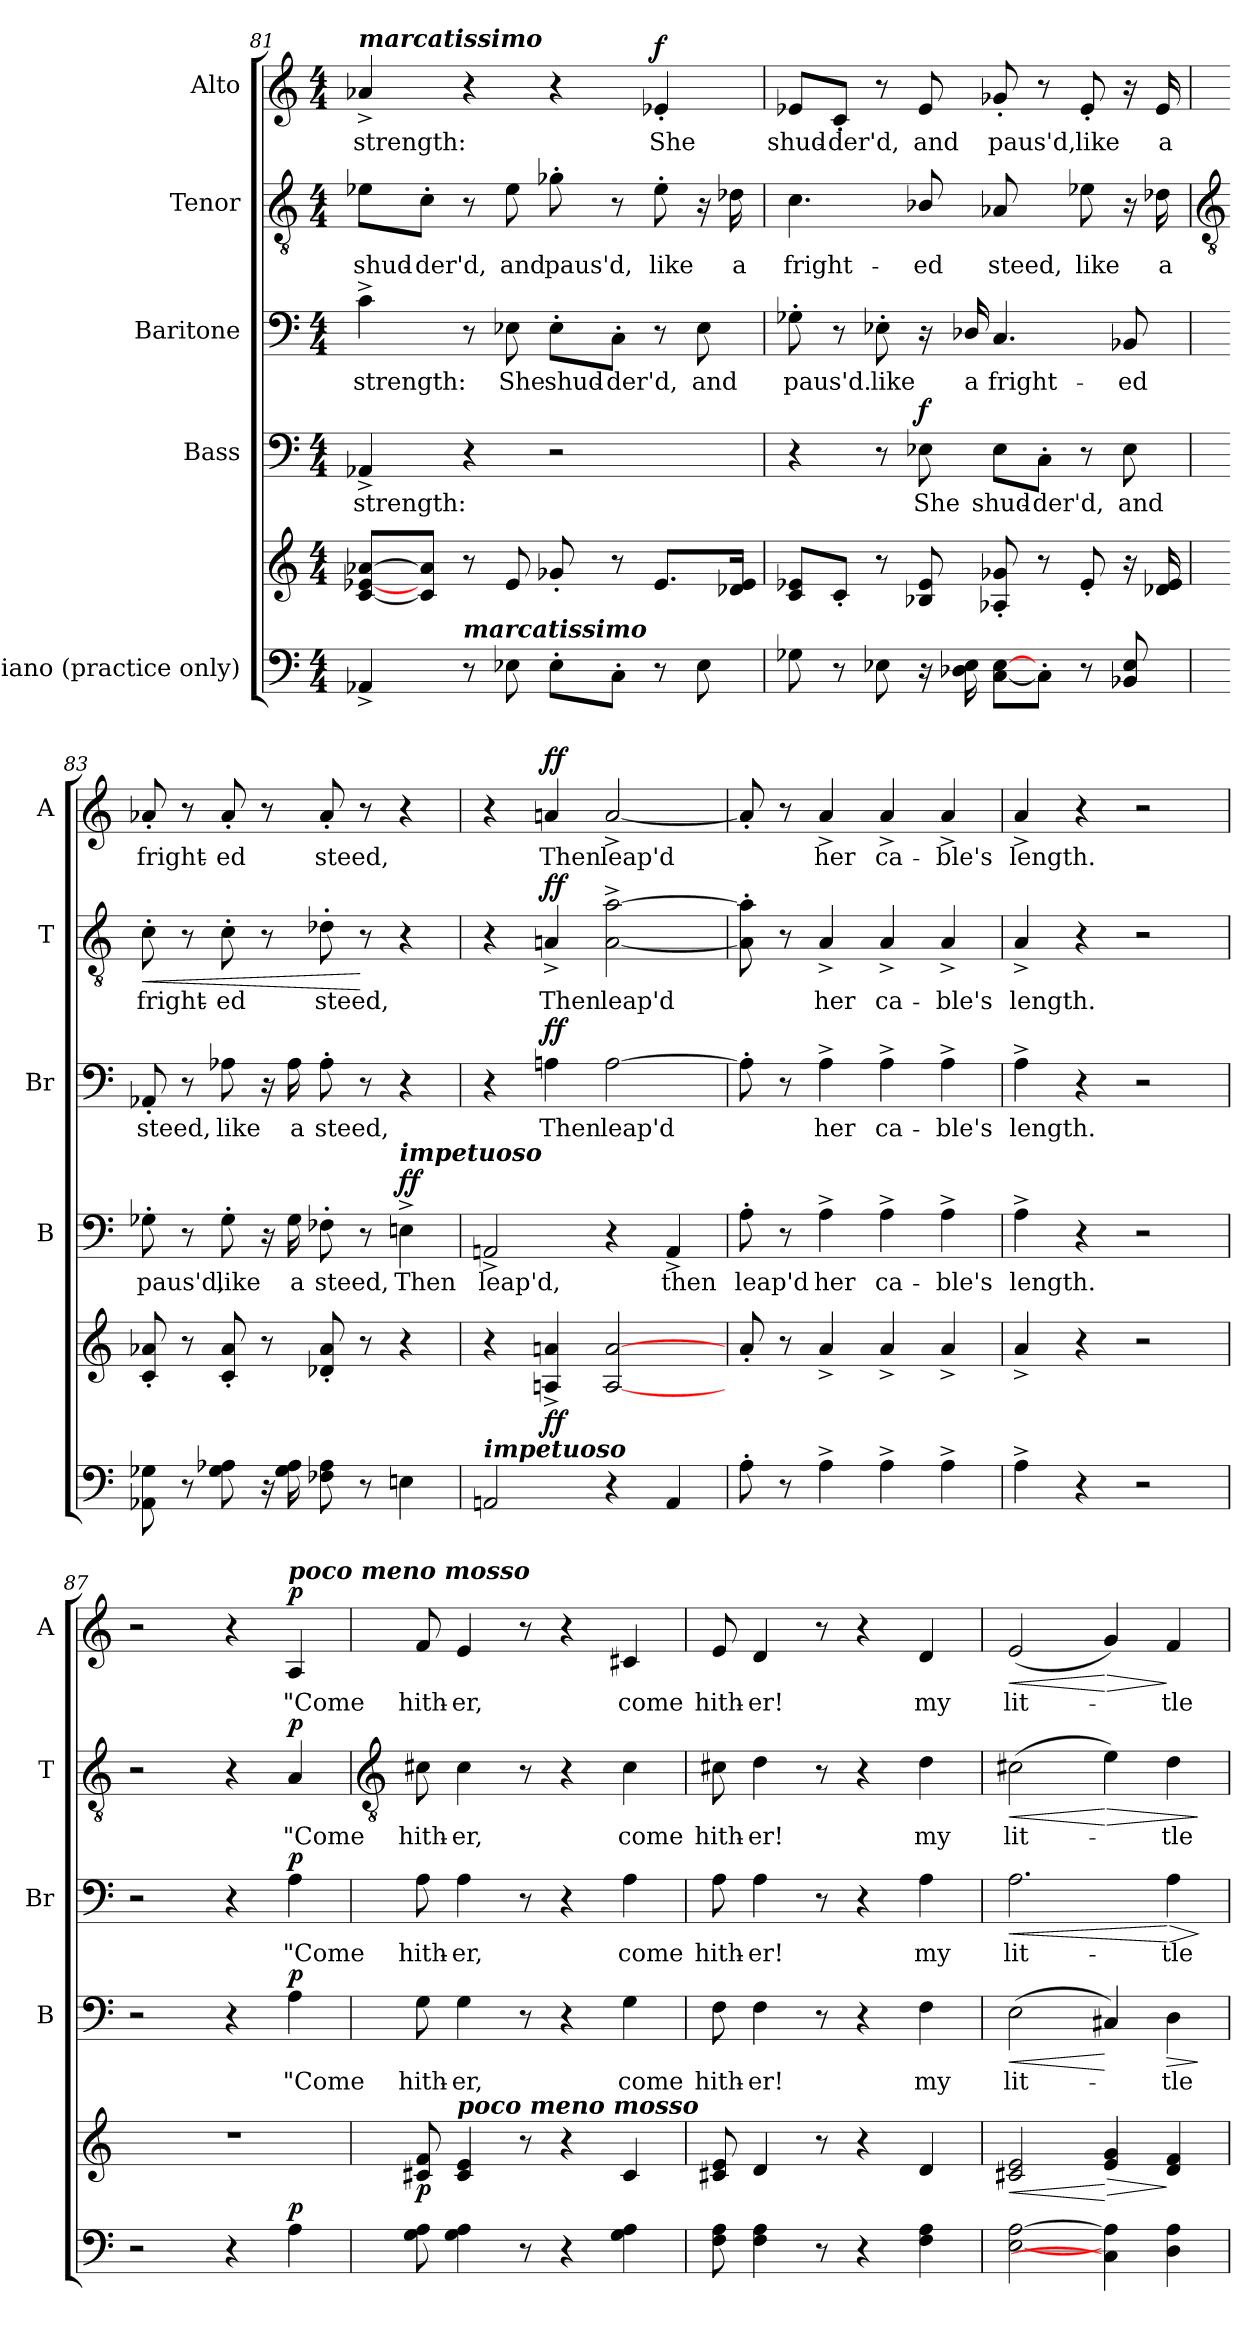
**kern	**kern	**dynam	**kern	**text	**dynam	**kern	**text	**dynam	**kern	**text	**dynam	**kern	**text	**dynam
*part5	*part5	*part5	*part4	*part4	*part4	*part3	*part3	*part3	*part2	*part2	*part2	*part1	*part1	*part1
*staff6	*staff5	*staff5/6	*staff4	*staff4	*staff4	*staff3	*staff3	*staff3	*staff2	*staff2	*staff2	*staff1	*staff1	*staff1
*I"Piano  (practice only)	*	*	*I"Bass	*	*	*I"Baritone	*	*	*I"Tenor	*	*	*I"Alto	*	*
*	*	*	*I'B	*	*	*I'Br	*	*	*I'T	*	*	*I'A	*	*
!!LO:LB:g=z
*clefF4	*clefG2	*	*clefF4	*	*	*clefF4	*	*	*clefGv2	*	*	*clefG2	*	*
*k[]	*k[]	*	*k[]	*	*	*k[]	*	*	*k[]	*	*	*k[]	*	*
*C:	*C:	*	*C:	*	*	*C:	*	*	*C:	*	*	*C:	*	*
*M4/4	*M4/4	*	*M4/4	*	*	*M4/4	*	*	*M4/4	*	*	*M4/4	*	*
=81	=81	=81	=81	=81	=81	=81	=81	=81	=81	=81	=81	=81	=81	=81
!	!	!	!	!	!	!	!	!	!	!	!	!LO:TX:a:Bi:t=marcatissimo	!	!
!	!	!	!	!LO:LY:b	!	!	!LO:LY:b	!	!	!LO:LY:b	!	!	!LO:LY:b	!
4AA-X^	[8c [8e-X [8a-XL	.	4AA-X^	strength:	.	4c^	strength:	.	8e-X\L	shud-	.	4a-X^	strength:	.
!	!	!	!	!	!	!	!	!	!	!LO:LY:b	!	!	!	!
.	8c] 8a-]J	.	.	.	.	.	.	.	8c'\J	-der'd,	.	.	.	.
!LO:TX:a:Bi:t=marcatissimo	!	!	!	!	!	!	!	!	!	!	!	!	!	!
8r	8r	.	4r	.	.	8r	.	.	8r	.	.	4r	.	.
!	!	!	!	!	!	!	!LO:LY:b	!	!	!LO:LY:b	!	!	!	!
8E-X	8e-	.	.	.	.	8E-X	She	.	8e-	and	.	.	.	.
!	!	!	!	!	!	!	!LO:LY:b	!	!	!LO:LY:b	!	!	!	!
8E-'L	8g-X'	.	2r	.	.	8E-'\L	shud-	.	8g-X'	paus'd,	.	4r	.	.
!	!	!	!	!	!	!	!LO:LY:b	!	!	!	!	!	!	!
8C'J	8r	.	.	.	.	8C'\J	-der'd,	.	8r	.	.	.	.	.
!	!	!	!	!	!	!	!	!	!	!LO:LY:b	!	!	!LO:LY:b	!LO:DY:b
8r	8.e-L	.	.	.	.	8r	.	.	8e-'	like	.	4e-X'	She	f
!	!	!	!	!	!	!	!LO:LY:b	!	!	!	!	!	!	!
8E-	.	.	.	.	.	8E-	and	.	16r	.	.	.	.	.
!	!	!	!	!	!	!	!	!	!	!LO:LY:b	!	!	!	!
.	16d-X 16e-J	.	.	.	.	.	.	.	16d-X	a	.	.	.	.
=82	=82	=82	=82	=82	=82	=82	=82	=82	=82	=82	=82	=82	=82	=82
!	!	!	!	!	!	!	!LO:LY:b	!	!	!LO:LY:b	!	!	!LO:LY:b	!
8G-X	8c 8e-XL	.	4r	.	.	8G-X'	paus'd.	.	4.c	fright-	.	8e-X/L	shud-	.
!	!	!	!	!	!	!	!	!	!	!	!	!	!LO:LY:b	!
8r	8c'J	.	.	.	.	8r	.	.	.	.	.	8c'/J	-der'd,	.
!	!	!	!	!	!	!	!LO:LY:b	!	!	!	!	!	!	!
8E-X	8r	.	8r	.	.	8E-X'	like	.	.	.	.	8r	.	.
!	!	!	!	!LO:LY:b	!LO:DY:b	!	!	!	!	!LO:LY:b	!	!	!LO:LY:b	!
16r	8B-X 8e-	.	8E-X	She	f	16r	.	.	8B-X/	-ed	.	8e-	and	.
!	!	!	!	!	!	!	!LO:LY:b	!	!	!	!	!	!	!
16D-X 16E-	.	.	.	.	.	16D-X/	a	.	.	.	.	.	.	.
!	!	!	!	!LO:LY:b	!	!	!LO:LY:b	!	!	!LO:LY:b	!	!	!LO:LY:b	!
[8C [8E-L	8A-X' 8g-X'	.	8E-\L	shud-	.	4.C	fright-	.	8A-X	steed,	.	8g-X'	paus'd,	.
!	!	!	!	!LO:LY:b	!	!	!	!	!	!	!	!	!	!
8C'J]	8r	.	8C'\J	-der'd,	.	.	.	.	8ryy	.	.	8r	.	.
!	!	!	!	!	!	!	!	!	!	!LO:LY:b	!	!	!LO:LY:b	!
8r	8e-'	.	8r	.	.	.	.	.	8e-X	like	.	8e-'	like	.
!	!	!	!	!LO:LY:b	!	!	!LO:LY:b	!	!	!	!	!	!	!
8BB-X 8E-	16r	.	8E-	and	.	8BB-X	-ed	.	16r	.	.	16r	.	.
!	!	!	!	!	!	!	!	!	!	!LO:LY:b	!	!	!LO:LY:b	!
.	16d-X 16e-	.	.	.	.	.	.	.	16d-X	a	.	16e-	a	.
!!LO:LB:g=z
=83	=83	=83	=83	=83	=83	=83	=83	=83	=83	=83	=83	=83	=83	=83
*	*	*	*	*	*	*	*	*	*clefGv2	*	*	*	*	*
!	!	!	!	!LO:LY:b	!	!	!LO:LY:b	!	!	!LO:LY:b	!LO:HP:b	!	!LO:LY:b	!
8AA-X 8G-X	8c' 8a-X'	.	8G-X'	paus'd,	.	8AA-X'	steed,	.	8c'	fright-	<	8a-X'	fright-	.
8r	8r	.	8r	.	.	8r	.	.	8r	.	.	8r	.	.
!	!	!	!	!LO:LY:b	!	!	!LO:LY:b	!	!	!LO:LY:b	!	!	!LO:LY:b	!
8G- 8A-X	8c' 8a-'	.	8G-'	like	.	8A-X	like	.	8c'	-ed	.	8a-'	-ed	.
16r	8r	.	16r	.	.	16r	.	.	8r	.	.	8r	.	.
!	!	!	!	!LO:LY:b	!	!	!LO:LY:b	!	!	!	!	!	!	!
16G- 16A-	.	.	16G-	a	.	16A-	a	.	.	.	.	.	.	.
!	!	!	!	!LO:LY:b	!	!	!LO:LY:b	!	!	!LO:LY:b	!	!	!LO:LY:b	!
8F-X 8A-	8d-X' 8a-'	.	8F-X'	steed,	.	8A-'	steed,	.	8d-X'	steed,	.	8a-'	steed,	.
8r	8r	.	8r	.	.	8r	.	.	8r	.	[	8r	.	.
!	!	!	!LO:TX:a:Bi:t=impetuoso	!	!	!	!	!	!	!	!	!	!	!
!	!	!	!	!LO:LY:b	!LO:DY:b	!	!	!	!	!	!	!	!	!
4En	4r	.	4En^	Then	ff	4r	.	.	4r	.	.	4r	.	.
=84	=84	=84	=84	=84	=84	=84	=84	=84	=84	=84	=84	=84	=84	=84
!	!LO:TX:b:Bi:t=impetuoso	!	!	!	!	!	!	!	!	!	!	!	!	!
!	!	!	!	!LO:LY:b	!	!	!	!	!	!	!	!	!	!
2AAn	4r	.	2AAn^	leap'd,	.	4r	.	.	4r	.	.	4r	.	.
!	!	!LO:DY:b	!	!	!	!	!LO:LY:b	!LO:DY:b	!	!LO:LY:b	!LO:DY:b	!	!LO:LY:b	!LO:DY:b
.	4An^ 4an^	ff	.	.	.	4An	Then	ff	4An^	Then	ff	4an	Then	ff
!	!	!	!	!	!	!	!LO:LY:b	!	!	!LO:LY:b	!	!	!LO:LY:b	!
4r	[2A [2a	.	4r	.	.	[2A	leap'd	.	[2A^ [2a^	leap'd	.	[2a^	leap'd	.
!	!	!	!	!LO:LY:b	!	!	!	!	!	!	!	!	!	!
4AA	.	.	4AA^	then	.	.	.	.	.	.	.	.	.	.
=85	=85	=85	=85	=85	=85	=85	=85	=85	=85	=85	=85	=85	=85	=85
!	!	!	!	!LO:LY:b	!	!	!	!	!	!	!	!	!	!
8A'	8a'	.	8A'	leap'd	.	8A']	.	.	8A]' 8a]'	.	.	8a']	.	.
8r	8r	.	8r	.	.	8r	.	.	8r	.	.	8r	.	.
!	!	!	!	!LO:LY:b	!	!	!LO:LY:b	!	!	!LO:LY:b	!	!	!LO:LY:b	!
4A^	4a^	.	4A^	her	.	4A^	her	.	4A^	her	.	4a^	her	.
!	!	!	!	!LO:LY:b	!	!	!LO:LY:b	!	!	!LO:LY:b	!	!	!LO:LY:b	!
4A^	4a^	.	4A^	ca-	.	4A^	ca-	.	4A^	ca-	.	4a^	ca-	.
!	!	!	!	!LO:LY:b	!	!	!LO:LY:b	!	!	!LO:LY:b	!	!	!LO:LY:b	!
4A^	4a^	.	4A^	-ble's	.	4A^	-ble's	.	4A^	-ble's	.	4a^	-ble's	.
=86	=86	=86	=86	=86	=86	=86	=86	=86	=86	=86	=86	=86	=86	=86
!	!	!	!	!LO:LY:b	!	!	!LO:LY:b	!	!	!LO:LY:b	!	!	!LO:LY:b	!
4A^	4a^	.	4A^	length.	.	4A^	length.	.	4A^	length.	.	4a^	length.	.
4r	4r	.	4r	.	.	4r	.	.	4r	.	.	4r	.	.
2r	2r	.	2r	.	.	2r	.	.	2r	.	.	2r	.	.
=87	=87	=87	=87	=87	=87	=87	=87	=87	=87	=87	=87	=87	=87	=87
2r	1r	.	2r	.	.	2r	.	.	2r	.	.	2r	.	.
4r	.	.	4r	.	.	4r	.	.	4r	.	.	4r	.	.
!	!	!	!	!	!	!	!	!	!	!	!	!LO:TX:a:Bi:t=poco meno mosso	!	!
!	!	!LO:DY:a=2	!	!LO:LY:b	!LO:DY:b	!	!LO:LY:b	!LO:DY:b	!	!LO:LY:b	!LO:DY:b	!	!LO:LY:b	!LO:DY:b
4A	.	p	4A	"Come	p	4A	"Come	p	4A	"Come	p	4A	"Come	p
!!LO:LB:g=z
=88	=88	=88	=88	=88	=88	=88	=88	=88	=88	=88	=88	=88	=88	=88
*	*	*	*	*	*	*	*	*	*clefGv2	*	*	*	*	*
!	!	!LO:DY:b	!	!LO:LY:b	!	!	!LO:LY:b	!	!	!LO:LY:b	!	!	!LO:LY:b	!
8G 8A	8c#X 8f	p	8G	hith-	.	8A	hith-	.	8c#X	hith-	.	8f	hith-	.
!	!LO:TX:a:Bi:t=poco meno mosso	!	!	!	!	!	!	!	!	!	!	!	!	!
!	!	!	!	!LO:LY:b	!	!	!LO:LY:b	!	!	!LO:LY:b	!	!	!LO:LY:b	!
4G 4A	4c# 4e	.	4G	-er,	.	4A	-er,	.	4c#	-er,	.	4e	-er,	.
8r	8r	.	8r	.	.	8r	.	.	8r	.	.	8r	.	.
4r	4r	.	4r	.	.	4r	.	.	4r	.	.	4r	.	.
!	!	!	!	!LO:LY:b	!	!	!LO:LY:b	!	!	!LO:LY:b	!	!	!LO:LY:b	!
4G 4A	4c#	.	4G	come	.	4A	come	.	4c#	come	.	4c#X	come	.
=89	=89	=89	=89	=89	=89	=89	=89	=89	=89	=89	=89	=89	=89	=89
!	!	!	!	!LO:LY:b	!	!	!LO:LY:b	!	!	!LO:LY:b	!	!	!LO:LY:b	!
8F 8A	8c#X 8e	.	8F	hith-	.	8A	hith-	.	8c#X	hith-	.	8e	hith-	.
!	!	!	!	!LO:LY:b	!	!	!LO:LY:b	!	!	!LO:LY:b	!	!	!LO:LY:b	!
4F 4A	4d	.	4F	-er!	.	4A	-er!	.	4d	-er!	.	4d	-er!	.
8r	8r	.	8r	.	.	8r	.	.	8r	.	.	8r	.	.
4r	4r	.	4r	.	.	4r	.	.	4r	.	.	4r	.	.
!	!	!	!	!LO:LY:b	!	!	!LO:LY:b	!	!	!LO:LY:b	!	!	!LO:LY:b	!
4F 4A	4d	.	4F	my	.	4A	my	.	4d	my	.	4d	my	.
=90	=90	=90	=90	=90	=90	=90	=90	=90	=90	=90	=90	=90	=90	=90
!	!	!LO:HP:b	!	!LO:LY:b	!LO:HP:b	!	!LO:LY:b	!LO:HP:b	!	!LO:LY:b	!LO:HP:b	!	!	!
!	!	!	!	!	!	!	!	!	!	!	!LO:HP:n=1:b	!	!LO:LY:b	!LO:HP:b
[2E [2A	2c#X 2e	<	(<2E	lit-	<	2.A	lit-	<	(>2c#X	lit-	< <	(<2e	lit-	<
!	!	!LO:HP:n=1:b	!	!	!	!	!	!	!	!	!LO:HP:n=1:b	!	!	!LO:HP:n=1:b
4C#] 4A]	4e 4g	[ >	4C#X)	.	[	.	.	.	4e)	.	[ >	4g)	.	[ >
!	!	!	!	!LO:LY:b	!LO:HP:b	!	!LO:LY:b	!LO:HP:n=1:b	!	!LO:LY:b	!	!	!LO:LY:b	!
4D 4A	4d 4f	]	4D\	-tle	>	4A	-tle	[ >	4d	tle	[	4f	tle	]
.	.	.	.	.	]	.	.	]	.	.	]	.	.	.
=	=	=	=	=	=	=	=	=	=	=	=	=	=	=
*-	*-	*-	*-	*-	*-	*-	*-	*-	*-	*-	*-	*-	*-	*-
